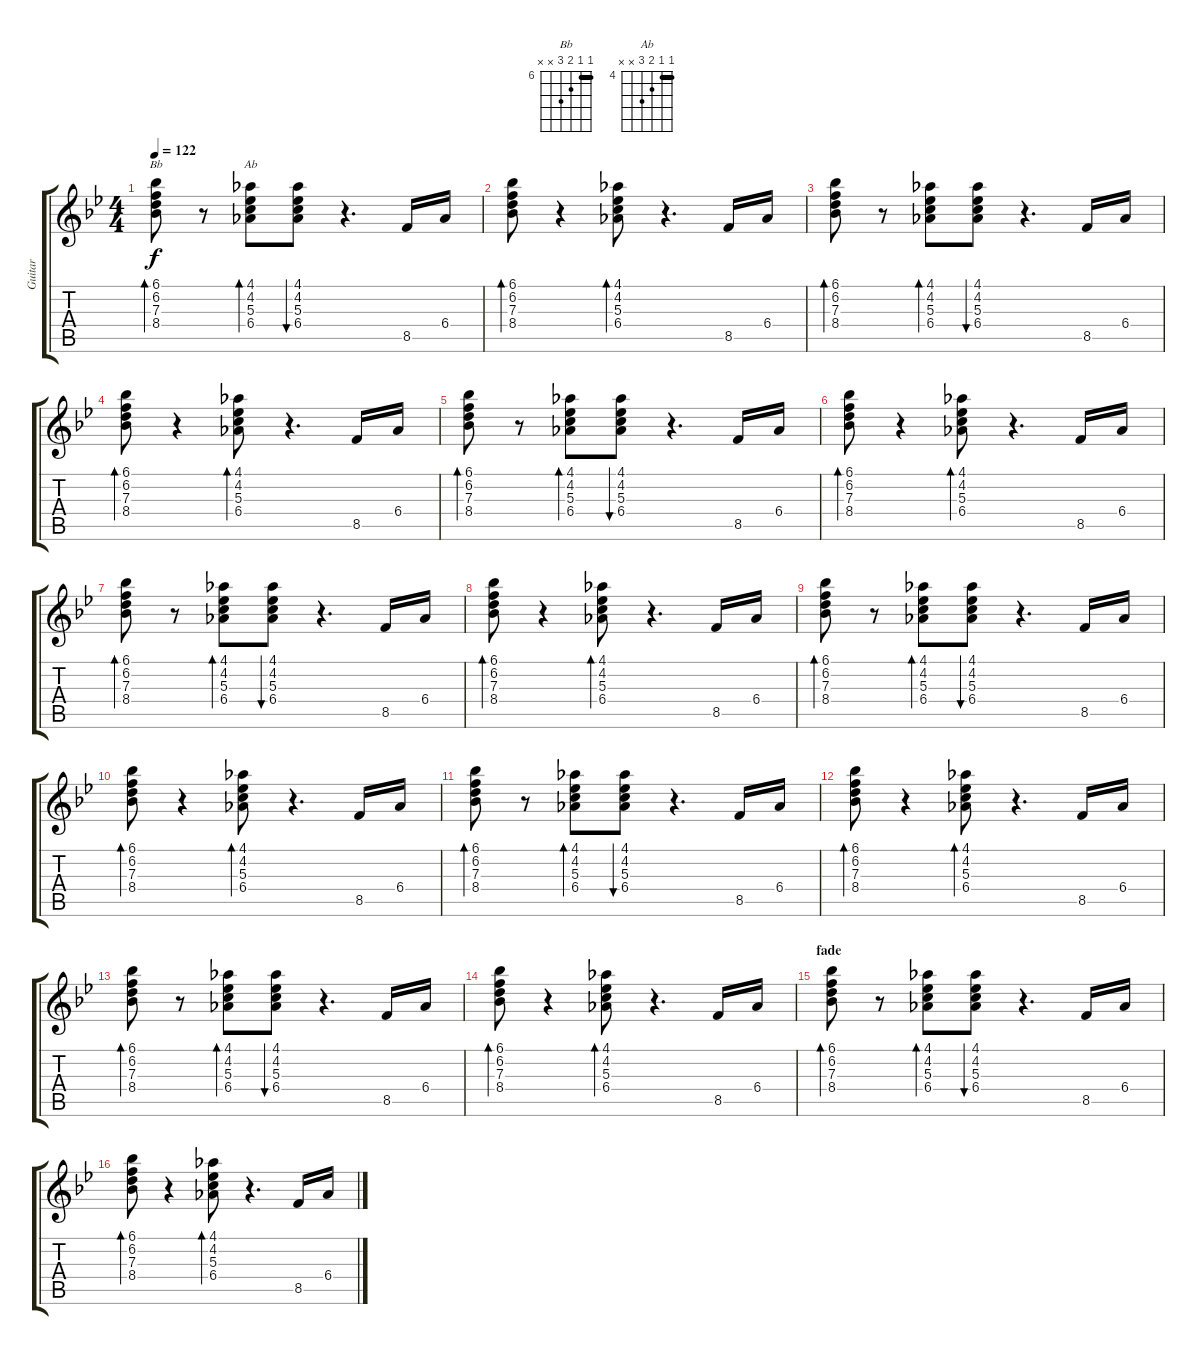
\track ("Guitar" "Guitar") {instrument electricguitarjazz}
\staff {score tabs}
\tuning (E4 B3 G3 D3 A2 E2) {hide}
\chord ("Bb" 6 6 7 8 x x) {firstfret 6 barre 6}
\chord ("Ab" 4 4 5 6 x x) {firstfret 4 barre 4}
\ts (4 4)
\tempo 122
\clef g2
\ks bb
(6.1 6.2 7.3 8.4).8{bd 60 ch "Bb" dy f} r.8 (4.1 4.2 5.3 6.4).8{bd 60 ch "Ab"} (4.1 4.2 5.3 6.4).8{bu 60} r.4{d} 8.5.16 6.4.16 |
(6.1 6.2 7.3 8.4).8{bd 60} r.4 (4.1 4.2 5.3 6.4).8{bd 60} r.4{d} 8.5.16 6.4.16 |
(6.1 6.2 7.3 8.4).8{bd 60} r.8 (4.1 4.2 5.3 6.4).8{bd 60} (4.1 4.2 5.3 6.4).8{bu 60} r.4{d} 8.5.16 6.4.16 |
(6.1 6.2 7.3 8.4).8{bd 60} r.4 (4.1 4.2 5.3 6.4).8{bd 60} r.4{d} 8.5.16 6.4.16 |
(6.1 6.2 7.3 8.4).8{bd 60} r.8 (4.1 4.2 5.3 6.4).8{bd 60} (4.1 4.2 5.3 6.4).8{bu 60} r.4{d} 8.5.16 6.4.16 |
(6.1 6.2 7.3 8.4).8{bd 60} r.4 (4.1 4.2 5.3 6.4).8{bd 60} r.4{d} 8.5.16 6.4.16 |
(6.1 6.2 7.3 8.4).8{bd 60} r.8 (4.1 4.2 5.3 6.4).8{bd 60} (4.1 4.2 5.3 6.4).8{bu 60} r.4{d} 8.5.16 6.4.16 |
(6.1 6.2 7.3 8.4).8{bd 60} r.4 (4.1 4.2 5.3 6.4).8{bd 60} r.4{d} 8.5.16 6.4.16 |
(6.1 6.2 7.3 8.4).8{bd 60} r.8 (4.1 4.2 5.3 6.4).8{bd 60} (4.1 4.2 5.3 6.4).8{bu 60} r.4{d} 8.5.16 6.4.16 |
(6.1 6.2 7.3 8.4).8{bd 60} r.4 (4.1 4.2 5.3 6.4).8{bd 60} r.4{d} 8.5.16 6.4.16 |
(6.1 6.2 7.3 8.4).8{bd 60} r.8 (4.1 4.2 5.3 6.4).8{bd 60} (4.1 4.2 5.3 6.4).8{bu 60} r.4{d} 8.5.16 6.4.16 |
(6.1 6.2 7.3 8.4).8{bd 60} r.4 (4.1 4.2 5.3 6.4).8{bd 60} r.4{d} 8.5.16 6.4.16 |
(6.1 6.2 7.3 8.4).8{bd 60} r.8 (4.1 4.2 5.3 6.4).8{bd 60} (4.1 4.2 5.3 6.4).8{bu 60} r.4{d} 8.5.16 6.4.16 |
(6.1 6.2 7.3 8.4).8{bd 60 volume 10} r.4 (4.1 4.2 5.3 6.4).8{bd 60} r.4{d} 8.5.16 6.4.16 |
\section ("" "fade")
(6.1 6.2 7.3 8.4).8{bd 60 volume 0} r.8 (4.1 4.2 5.3 6.4).8{bd 60} (4.1 4.2 5.3 6.4).8{bu 60} r.4{d} 8.5.16 6.4.16 |
(6.1 6.2 7.3 8.4).8{bd 60} r.4 (4.1 4.2 5.3 6.4).8{bd 60} r.4{d} 8.5.16 6.4.16
